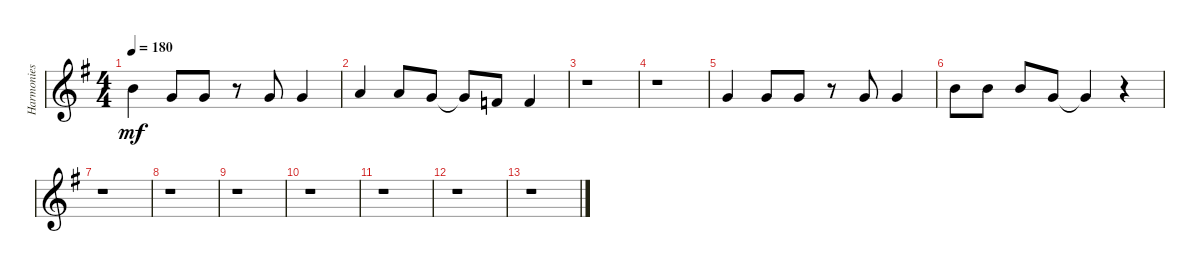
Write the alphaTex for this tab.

\track ("Harmonies" "Harmonies") {instrument tenorsax}
\staff {score}
\tuning (E4 B3 G3 D3 A2 E2 B1) {hide}
\ts (4 4)
\tempo 180
\clef g2
\ks g
7.1.4{dy mf} 3.1.8 3.1.8 r.8 3.1.8 3.1.4 |
5.1.4 5.1.8 3.1.8 3.1{t}.8 1.1.8 1.1.4 |
r.1 |
r.1 |
3.1.4 3.1.8 3.1.8 r.8 3.1.8 3.1.4 |
7.1.8 7.1.8 7.1.8 3.1.8 3.1{t}.4 r.4 |
r.1 |
r.1 |
r.1 |
r.1 |
r.1 |
r.1 |
r.1
